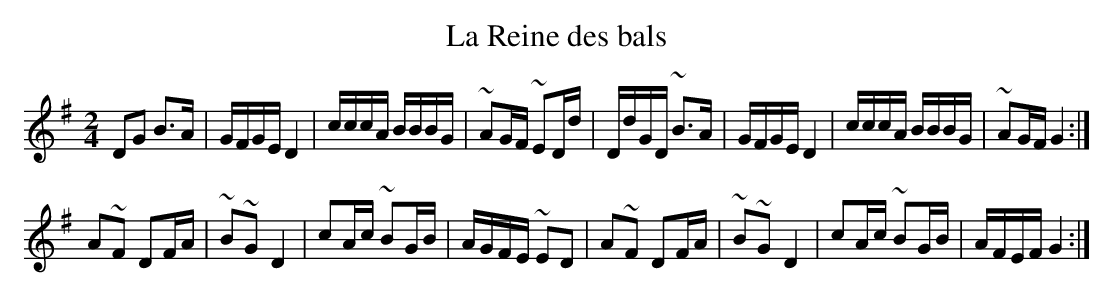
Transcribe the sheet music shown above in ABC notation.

X:1
T:La Reine des bals
M:2/4
L:1/16
K:G
D2G2 B3A|GFGE D4|cccA BBBG|~A2GF ~E2Dd|\
DdGD ~B3A|GFGE D4|cccA BBBG|~A2GF G4:|
A2~F2 D2FA|~B2~G2 D4|c2Ac ~B2GB|AGFE ~E2D2|\
A2~F2 D2FA|~B2~G2 D4|c2Ac ~B2GB|AFEF G4:|
